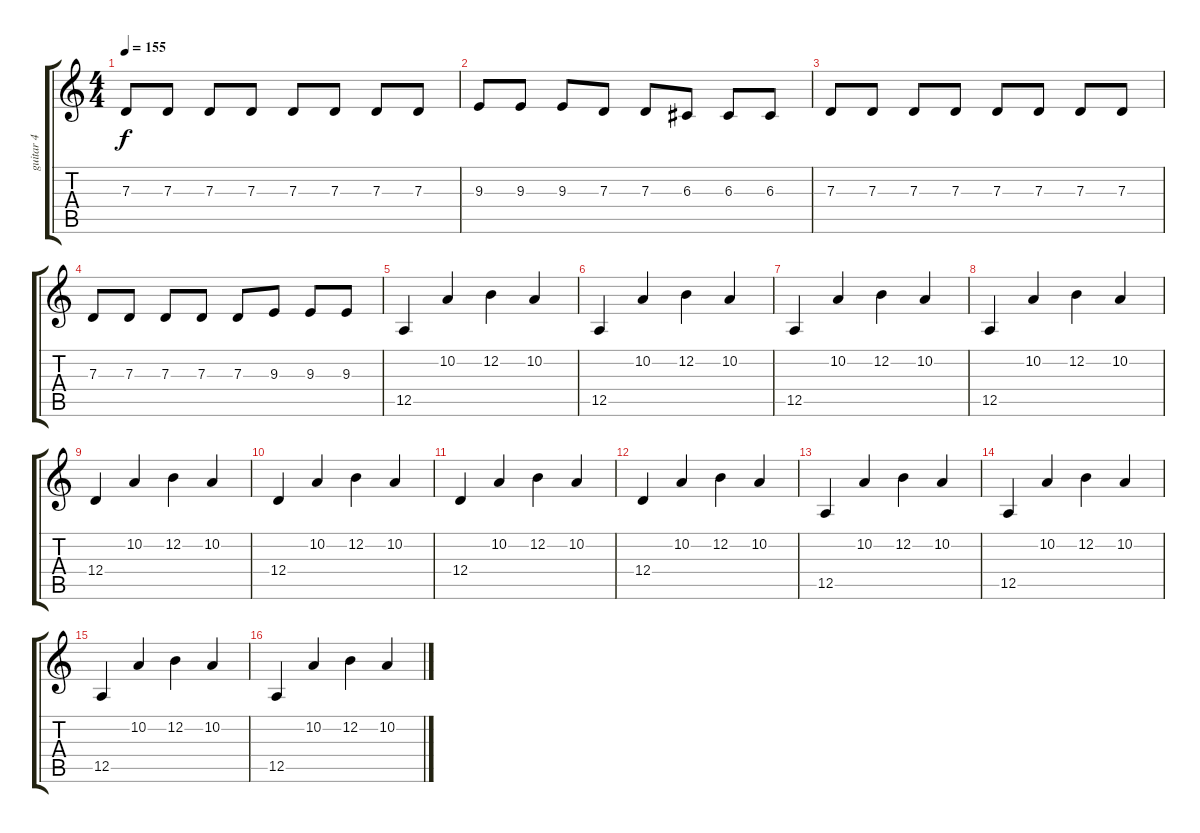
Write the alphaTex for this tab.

\track ("guitar 4" "guitar 4") {instrument fx4atmosphere}
\staff {score tabs}
\tuning (E4 B3 G3 D3 A2 E2) {hide}
\ts (4 4)
\tempo 155
\clef g2
\ks c
7.3.8{dy f} 7.3.8 7.3.8 7.3.8 7.3.8 7.3.8 7.3.8 7.3.8 |
9.3.8 9.3.8 9.3.8 7.3.8 7.3.8 6.3.8 6.3.8 6.3.8 |
7.3.8 7.3.8 7.3.8 7.3.8 7.3.8 7.3.8 7.3.8 7.3.8 |
7.3.8 7.3.8 7.3.8 7.3.8 7.3.8 9.3.8 9.3.8 9.3.8 |
12.5.4{volume 12 balance 16} 10.2.4 12.2.4 10.2.4 |
12.5.4 10.2.4 12.2.4 10.2.4 |
12.5.4 10.2.4 12.2.4 10.2.4 |
12.5.4 10.2.4 12.2.4 10.2.4 |
12.4.4 10.2.4 12.2.4 10.2.4 |
12.4.4 10.2.4 12.2.4 10.2.4 |
12.4.4 10.2.4 12.2.4 10.2.4 |
12.4.4 10.2.4 12.2.4 10.2.4 |
12.5.4 10.2.4 12.2.4 10.2.4 |
12.5.4 10.2.4 12.2.4 10.2.4 |
12.5.4 10.2.4 12.2.4 10.2.4 |
12.5.4 10.2.4 12.2.4 10.2.4
